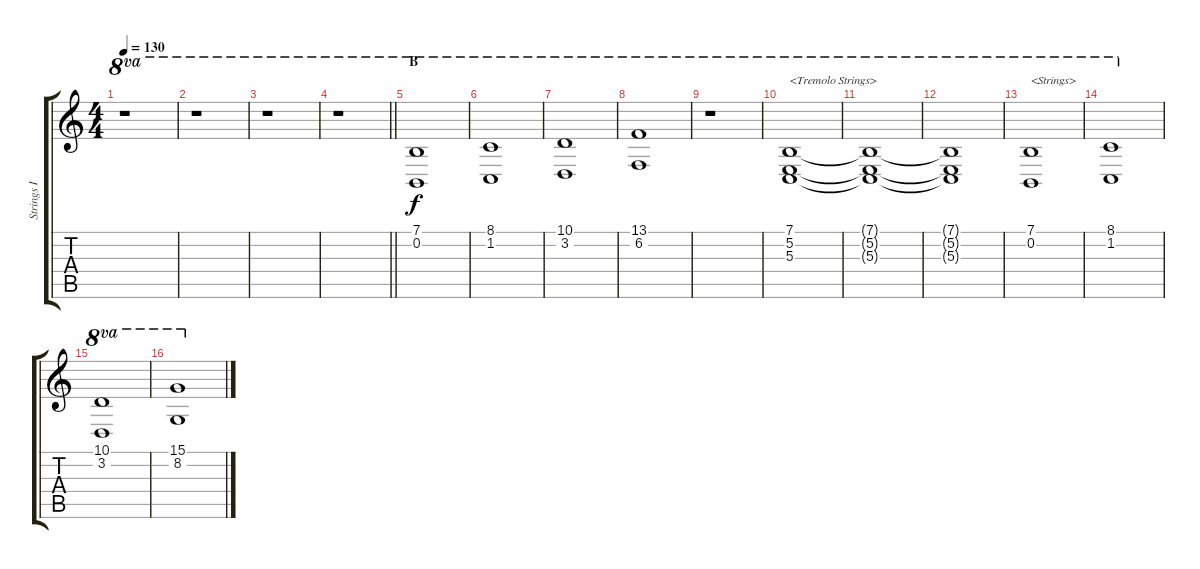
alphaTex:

\track ("Strings I" "Strings I") {instrument stringensemble1}
\staff {score tabs}
\tuning (E4 B3 G3 D3 A2 E2) {hide}
\ts (4 4)
\tempo 130
\clef g2
\ks c
r.1{ot 8va dy f} |
r.1{ot 8va} |
r.1{ot 8va} |
\barLineRight lightlight
r.1{ot 8va} |
\section ("" "B")
(7.1 0.2).1{ot 8va} |
(8.1 1.2).1{ot 8va} |
(10.1 3.2).1{ot 8va} |
(13.1 6.2).1{ot 8va} |
r.1{ot 8va} |
(7.1 5.2 5.3).1{ot 8va txt "<Tremolo Strings>" instrument tremolostrings} |
(7.1{t} 5.2{t} 5.3{t}).1{ot 8va} |
(7.1{t} 5.2{t} 5.3{t}).1{ot 8va} |
(7.1 0.2).1{ot 8va txt "<Strings>" instrument stringensemble1} |
(8.1 1.2).1{ot 8va} |
(10.1 3.2).1{ot 8va} |
(15.1 8.2).1{ot 8va}
